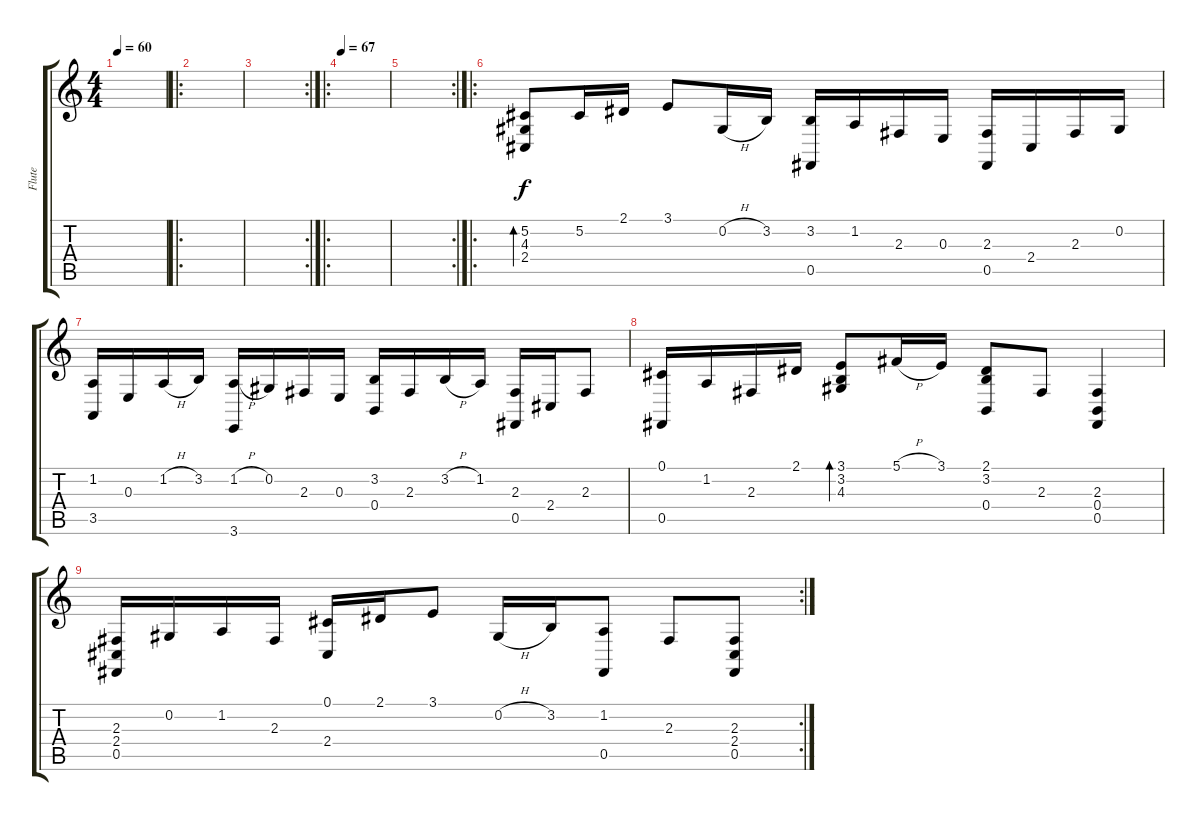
\track ("Flute" "Flute") {instrument flute}
\staff {score tabs}
\tuning (Db4 Ab3 E3 B2 Gb2 Db2) {hide}
\ts (4 4)
\tempo 60
\clef g2
\ks c
|
\ro
|
\rc 2
|
\ro
\tempo 67
|
\rc 2
|
\ro
(5.2 4.3 2.4).8{bd 120} 5.2.16 2.1.16 3.1.8 0.2{h}.16 3.2.16 (3.2 0.5).16 1.2.16 2.3.16 0.3.16 (2.3 0.5).16 2.4.16 2.3.16 0.2.16 |
(1.2 3.5).16 0.3.16 1.2{h}.16 3.2.16 (1.2{h} 3.6).16 0.2.16 2.3.16 0.3.16 (3.2 0.4).16 2.3.16 3.2{h}.16 1.2.16 (2.3 0.5).16 2.4.16 2.3.8 |
(0.1 0.5).16 1.2.16 2.3.16 2.1.16 (3.1 3.2 4.3).8{bd 120} 5.1{h}.16 3.1.16 (2.1 3.2 0.4).8 2.3.8 (2.3 0.4 0.5).4 |
\rc 2
(2.3 2.4 0.5).16 0.2.16 1.2.16 2.3.16 (0.1 2.4).16 2.1.16 3.1.8 0.2{h}.16 3.2.16 (1.2 0.5).8 2.3.8 (2.3 2.4 0.5).8
